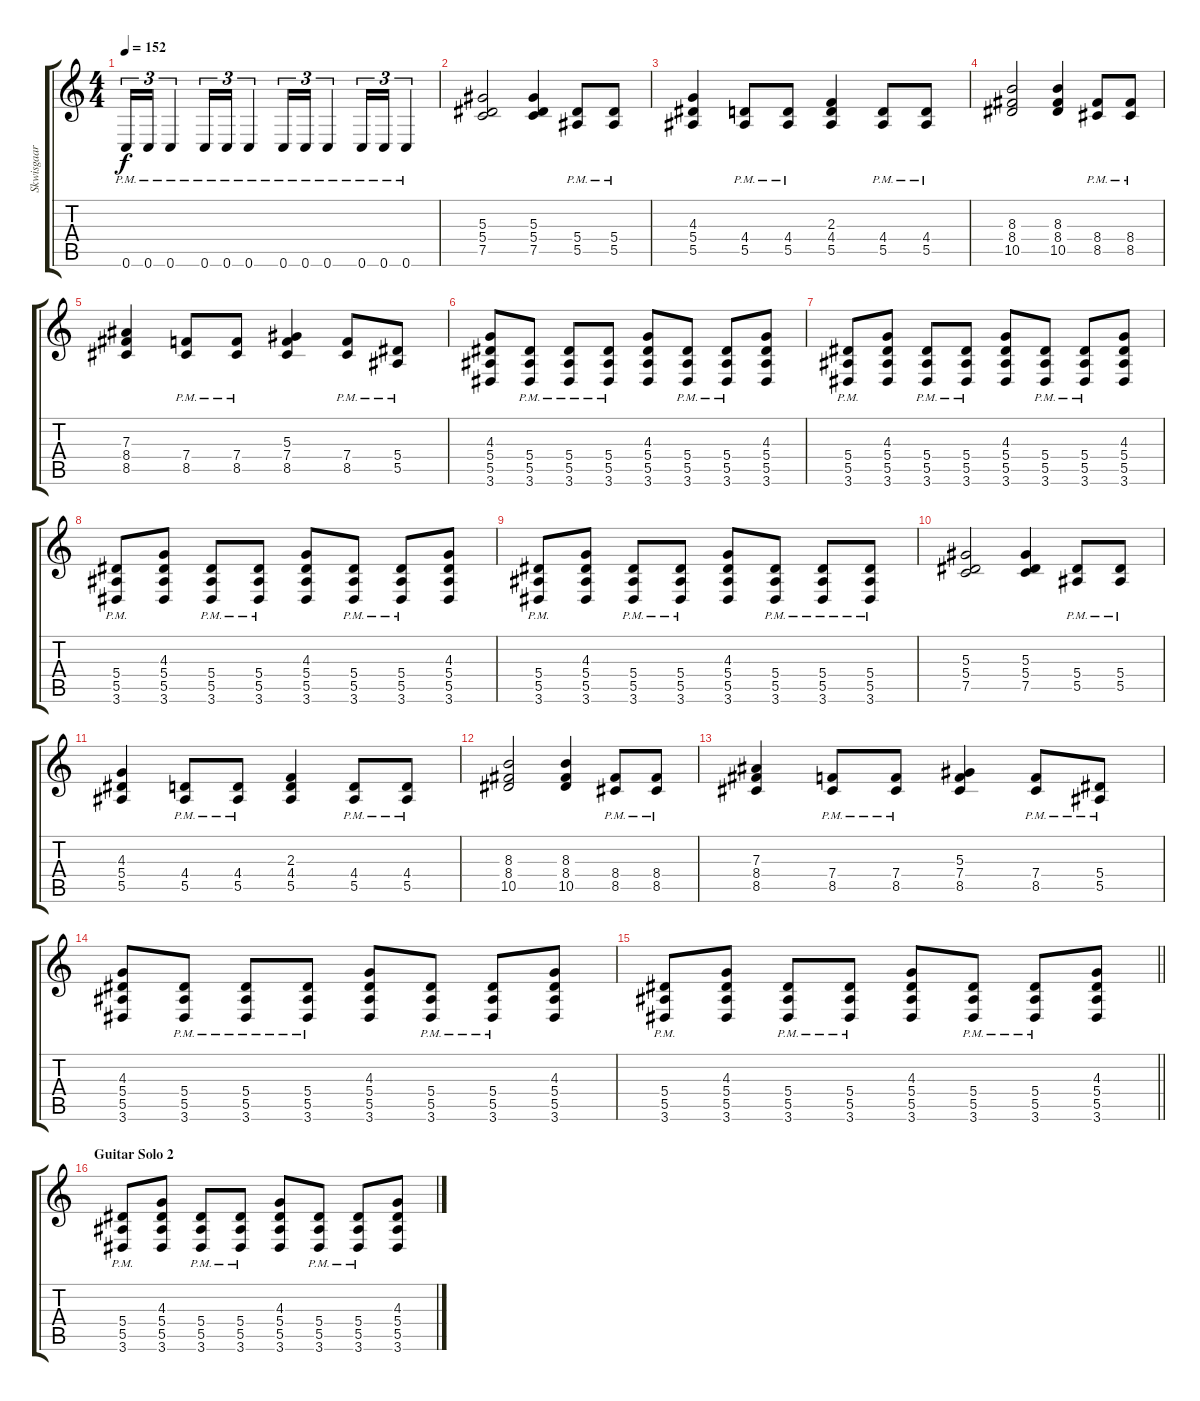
\track ("Skwisgaar Skwigelf (Lead Guitar 1)" "Skwisgaar ") {instrument distortionguitar}
\staff {score tabs}
\tuning (C4 G3 Eb3 Bb2 F2 C2) {hide}
\ts (4 4)
\tempo 152
\clef g2
\ks c
0.6{pm}.16{tu (3 2) dy f} 0.6{pm}.16{tu (3 2)} 0.6{pm}.4{tu (3 2)} 0.6{pm}.16{tu (3 2)} 0.6{pm}.16{tu (3 2)} 0.6{pm}.4{tu (3 2)} 0.6{pm}.16{tu (3 2)} 0.6{pm}.16{tu (3 2)} 0.6{pm}.4{tu (3 2)} 0.6{pm}.16{tu (3 2)} 0.6{pm}.16{tu (3 2)} 0.6{pm}.4{tu (3 2)} |
(5.3 5.4 7.5).2 (5.3 5.4 7.5).4 (5.4{pm} 5.5{pm}).8 (5.4{pm} 5.5{pm}).8 |
(4.3 5.4 5.5).4 (4.4{pm} 5.5{pm}).8 (4.4{pm} 5.5{pm}).8 (2.3 4.4 5.5).4 (4.4{pm} 5.5{pm}).8 (4.4{pm} 5.5{pm}).8 |
(8.3 8.4 10.5).2 (8.3 8.4 10.5).4 (8.4{pm} 8.5{pm}).8 (8.4{pm} 8.5{pm}).8 |
(7.3 8.4 8.5).4 (7.4{pm} 8.5{pm}).8 (7.4{pm} 8.5{pm}).8 (5.3 7.4 8.5).4 (7.4{pm} 8.5{pm}).8 (5.4{pm} 5.5{pm}).8 |
(4.3 5.4 5.5 3.6).8 (5.4{pm} 5.5{pm} 3.6{pm}).8 (5.4{pm} 5.5{pm} 3.6{pm}).8 (5.4{pm} 5.5{pm} 3.6{pm}).8 (4.3 5.4 5.5 3.6).8 (5.4{pm} 5.5{pm} 3.6{pm}).8 (5.4{pm} 5.5{pm} 3.6{pm}).8 (4.3 5.4 5.5 3.6).8 |
(5.4{pm} 5.5{pm} 3.6{pm}).8 (4.3 5.4 5.5 3.6).8 (5.4{pm} 5.5{pm} 3.6{pm}).8 (5.4{pm} 5.5{pm} 3.6{pm}).8 (4.3 5.4 5.5 3.6).8 (5.4{pm} 5.5{pm} 3.6{pm}).8 (5.4{pm} 5.5{pm} 3.6{pm}).8 (4.3 5.4 5.5 3.6).8 |
(5.4{pm} 5.5{pm} 3.6{pm}).8 (4.3 5.4 5.5 3.6).8 (5.4{pm} 5.5{pm} 3.6{pm}).8 (5.4{pm} 5.5{pm} 3.6{pm}).8 (4.3 5.4 5.5 3.6).8 (5.4{pm} 5.5{pm} 3.6{pm}).8 (5.4{pm} 5.5{pm} 3.6{pm}).8 (4.3 5.4 5.5 3.6).8 |
(5.4{pm} 5.5{pm} 3.6{pm}).8 (4.3 5.4 5.5 3.6).8 (5.4{pm} 5.5{pm} 3.6{pm}).8 (5.4{pm} 5.5{pm} 3.6{pm}).8 (4.3 5.4 5.5 3.6).8 (5.4{pm} 5.5{pm} 3.6{pm}).8 (5.4{pm} 5.5{pm} 3.6{pm}).8 (5.4{pm} 5.5{pm} 3.6{pm}).8 |
(5.3 5.4 7.5).2 (5.3 5.4 7.5).4 (5.4{pm} 5.5{pm}).8 (5.4{pm} 5.5{pm}).8 |
(4.3 5.4 5.5).4 (4.4{pm} 5.5{pm}).8 (4.4{pm} 5.5{pm}).8 (2.3 4.4 5.5).4 (4.4{pm} 5.5{pm}).8 (4.4{pm} 5.5{pm}).8 |
(8.3 8.4 10.5).2 (8.3 8.4 10.5).4 (8.4{pm} 8.5{pm}).8 (8.4{pm} 8.5{pm}).8 |
(7.3 8.4 8.5).4 (7.4{pm} 8.5{pm}).8 (7.4{pm} 8.5{pm}).8 (5.3 7.4 8.5).4 (7.4{pm} 8.5{pm}).8 (5.4{pm} 5.5{pm}).8 |
(4.3 5.4 5.5 3.6).8 (5.4{pm} 5.5{pm} 3.6{pm}).8 (5.4{pm} 5.5{pm} 3.6{pm}).8 (5.4{pm} 5.5{pm} 3.6{pm}).8 (4.3 5.4 5.5 3.6).8 (5.4{pm} 5.5{pm} 3.6{pm}).8 (5.4{pm} 5.5{pm} 3.6{pm}).8 (4.3 5.4 5.5 3.6).8 |
\barLineRight lightlight
(5.4{pm} 5.5{pm} 3.6{pm}).8 (4.3 5.4 5.5 3.6).8 (5.4{pm} 5.5{pm} 3.6{pm}).8 (5.4{pm} 5.5{pm} 3.6{pm}).8 (4.3 5.4 5.5 3.6).8 (5.4{pm} 5.5{pm} 3.6{pm}).8 (5.4{pm} 5.5{pm} 3.6{pm}).8 (4.3 5.4 5.5 3.6).8 |
\section ("" "Guitar Solo 2")
(5.4{pm} 5.5{pm} 3.6{pm}).8 (4.3 5.4 5.5 3.6).8 (5.4{pm} 5.5{pm} 3.6{pm}).8 (5.4{pm} 5.5{pm} 3.6{pm}).8 (4.3 5.4 5.5 3.6).8 (5.4{pm} 5.5{pm} 3.6{pm}).8 (5.4{pm} 5.5{pm} 3.6{pm}).8 (4.3 5.4 5.5 3.6).8
